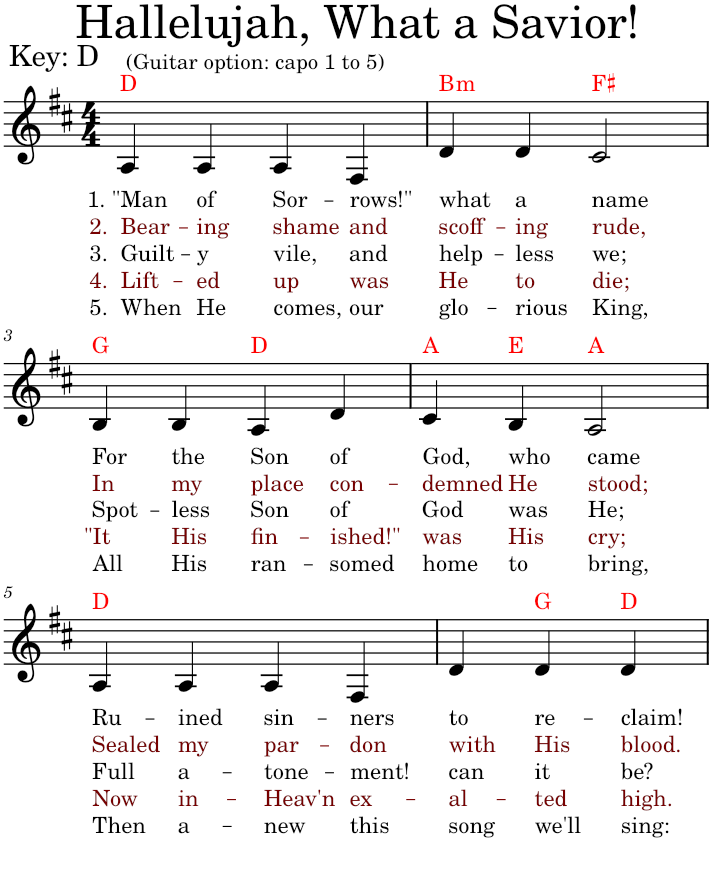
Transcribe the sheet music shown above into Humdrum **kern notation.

**kern	**text	**text	**text	**text	**text	**harte
*part1	*part1	*part1	*part1	*part1	*part1	*part1
*staff1	*staff1	*staff1	*staff1	*staff1	*staff1	*
*I"Piano	*	*	*	*	*	*
*I'Pno	*	*	*	*	*	*
*clefG2	*	*	*	*	*	*
*k[f#c#]	*	*	*	*	*	*
*M4/4	*	*	*	*	*	*
=1	=1	=1	=1	=1	=1	=1
!	!LO:LY:b	!LO:LY:b:color=#780000	!LO:LY:b	!LO:LY:b:color=#780000	!LO:LY:b	!
4A/	1. "Man	2. Bear-	3. Guilt-	4. Lift-	5. When	D:maj
!	!LO:LY:b	!LO:LY:b:color=#780000	!LO:LY:b	!LO:LY:b:color=#780000	!LO:LY:b	!
4A/	of	-ing	-y	-ed	He	.
!	!LO:LY:b	!LO:LY:b:color=#780000	!LO:LY:b	!LO:LY:b:color=#780000	!LO:LY:b	!
4A/	Sor-	shame	vile,	up	comes,	.
!	!LO:LY:b	!LO:LY:b:color=#780000	!LO:LY:b	!LO:LY:b:color=#780000	!LO:LY:b	!
4F#/	-rows!"	and	and	was	our	.
=2	=2	=2	=2	=2	=2	=2
!	!LO:LY:b	!LO:LY:b:color=#780000	!LO:LY:b	!LO:LY:b:color=#780000	!LO:LY:b	!LO:H:kt=m
4d/	what	scoff-	help-	He	glo-	B:min
!	!LO:LY:b	!LO:LY:b:color=#780000	!LO:LY:b	!LO:LY:b:color=#780000	!LO:LY:b	!
4d/	a	-ing	-less	to	-rious	.
!	!LO:LY:b	!LO:LY:b:color=#780000	!LO:LY:b	!LO:LY:b:color=#780000	!LO:LY:b	!
2c#/	name	rude,	we;	die;	King,	F#:maj
!!LO:LB:g=z
=3	=3	=3	=3	=3	=3	=3
!	!LO:LY:b	!LO:LY:b:color=#780000	!LO:LY:b	!LO:LY:b:color=#780000	!LO:LY:b	!
4B/	For	In	Spot-	"It	All	G:maj
!	!LO:LY:b	!LO:LY:b:color=#780000	!LO:LY:b	!LO:LY:b:color=#780000	!LO:LY:b	!
4B/	the	my	-less	His	His	.
!	!LO:LY:b	!LO:LY:b:color=#780000	!LO:LY:b	!LO:LY:b:color=#780000	!LO:LY:b	!
4A/	Son	place	Son	fin-	ran-	D:maj
!	!LO:LY:b	!LO:LY:b:color=#780000	!LO:LY:b	!LO:LY:b:color=#780000	!LO:LY:b	!
4d/	of	con-	of	-ished!"	-somed	.
=4	=4	=4	=4	=4	=4	=4
!	!LO:LY:b	!LO:LY:b:color=#780000	!LO:LY:b	!LO:LY:b:color=#780000	!LO:LY:b	!
4c#/	God,	-demned	God	was	home	A:maj
!	!LO:LY:b	!LO:LY:b:color=#780000	!LO:LY:b	!LO:LY:b:color=#780000	!LO:LY:b	!
4B/	who	He	was	His	to	E:maj
!	!LO:LY:b	!LO:LY:b:color=#780000	!LO:LY:b	!LO:LY:b:color=#780000	!LO:LY:b	!
2A/	came	stood;	He;	cry;	bring,	A:maj
!!LO:LB:g=z
=5	=5	=5	=5	=5	=5	=5
!	!LO:LY:b	!LO:LY:b:color=#780000	!LO:LY:b	!LO:LY:b:color=#780000	!LO:LY:b	!
4A/	Ru-	Sealed	Full	Now	Then	D:maj
!	!LO:LY:b	!LO:LY:b:color=#780000	!LO:LY:b	!LO:LY:b:color=#780000	!LO:LY:b	!
4A/	-ined	my	a-	in-	a-	.
!	!LO:LY:b	!LO:LY:b:color=#780000	!LO:LY:b	!LO:LY:b:color=#780000	!LO:LY:b	!
4A/	sin-	par-	-tone-	-Heav'n	-new	.
!	!LO:LY:b	!LO:LY:b:color=#780000	!LO:LY:b	!LO:LY:b:color=#780000	!LO:LY:b	!
4F#/	-ners	-don	-ment!	ex-	this	.
=6	=6	=6	=6	=6	=6	=6
!	!LO:LY:b	!LO:LY:b:color=#780000	!LO:LY:b	!LO:LY:b:color=#780000	!LO:LY:b	!
4d/	to	with	can	-al-	song	.
!	!LO:LY:b	!LO:LY:b:color=#780000	!LO:LY:b	!LO:LY:b:color=#780000	!LO:LY:b	!
4d/	re-	His	it	-ted	we'll	G:maj
!	!LO:LY:b	!LO:LY:b:color=#780000	!LO:LY:b	!LO:LY:b:color=#780000	!LO:LY:b	!
4d/	-claim!	blood.	be?	high.	sing:	D:maj
=	=	=	=	=	=	=
*-	*-	*-	*-	*-	*-	*-
